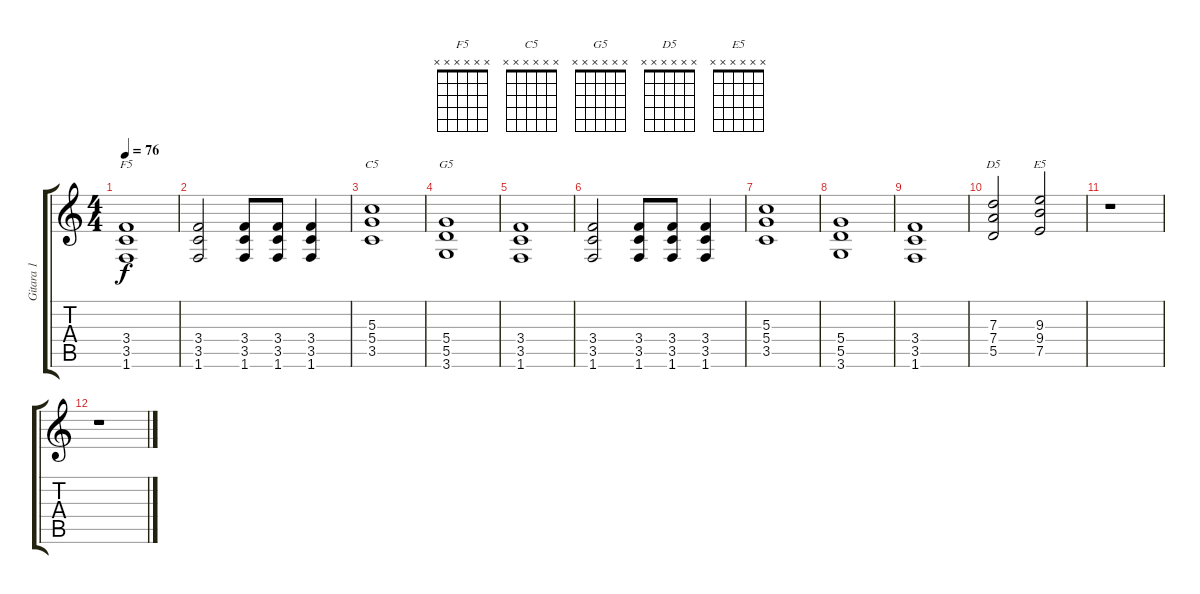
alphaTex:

\track ("Gitara 1" "Gitara 1") {instrument acousticguitarsteel}
\staff {score tabs}
\tuning (E4 B3 G3 D3 A2 E2) {hide}
\chord ("F5" x x x x x x)
\chord ("C5" x x x x x x)
\chord ("G5" x x x x x x)
\chord ("D5" x x x x x x)
\chord ("E5" x x x x x x)
\ts (4 4)
\tempo 76
\clef g2
\ks c
(3.4 3.5 1.6).1{ch "F5" dy f} |
(3.4 3.5 1.6).2 (3.4 3.5 1.6).8 (3.4 3.5 1.6).8 (3.4 3.5 1.6).4 |
(5.3 5.4 3.5).1{ch "C5" volume 13 balance 9 instrument distortionguitar} |
(5.4 5.5 3.6).1{ch "G5"} |
(3.4 3.5 1.6).1 |
(3.4 3.5 1.6).2 (3.4 3.5 1.6).8 (3.4 3.5 1.6).8 (3.4 3.5 1.6).4 |
(5.3 5.4 3.5).1{volume 13 balance 9 instrument distortionguitar} |
(5.4 5.5 3.6).1 |
(3.4 3.5 1.6).1 |
(7.3 7.4 5.5).2{ch "D5"} (9.3 9.4 7.5).2{ch "E5"} |
r.1 |
r.1
